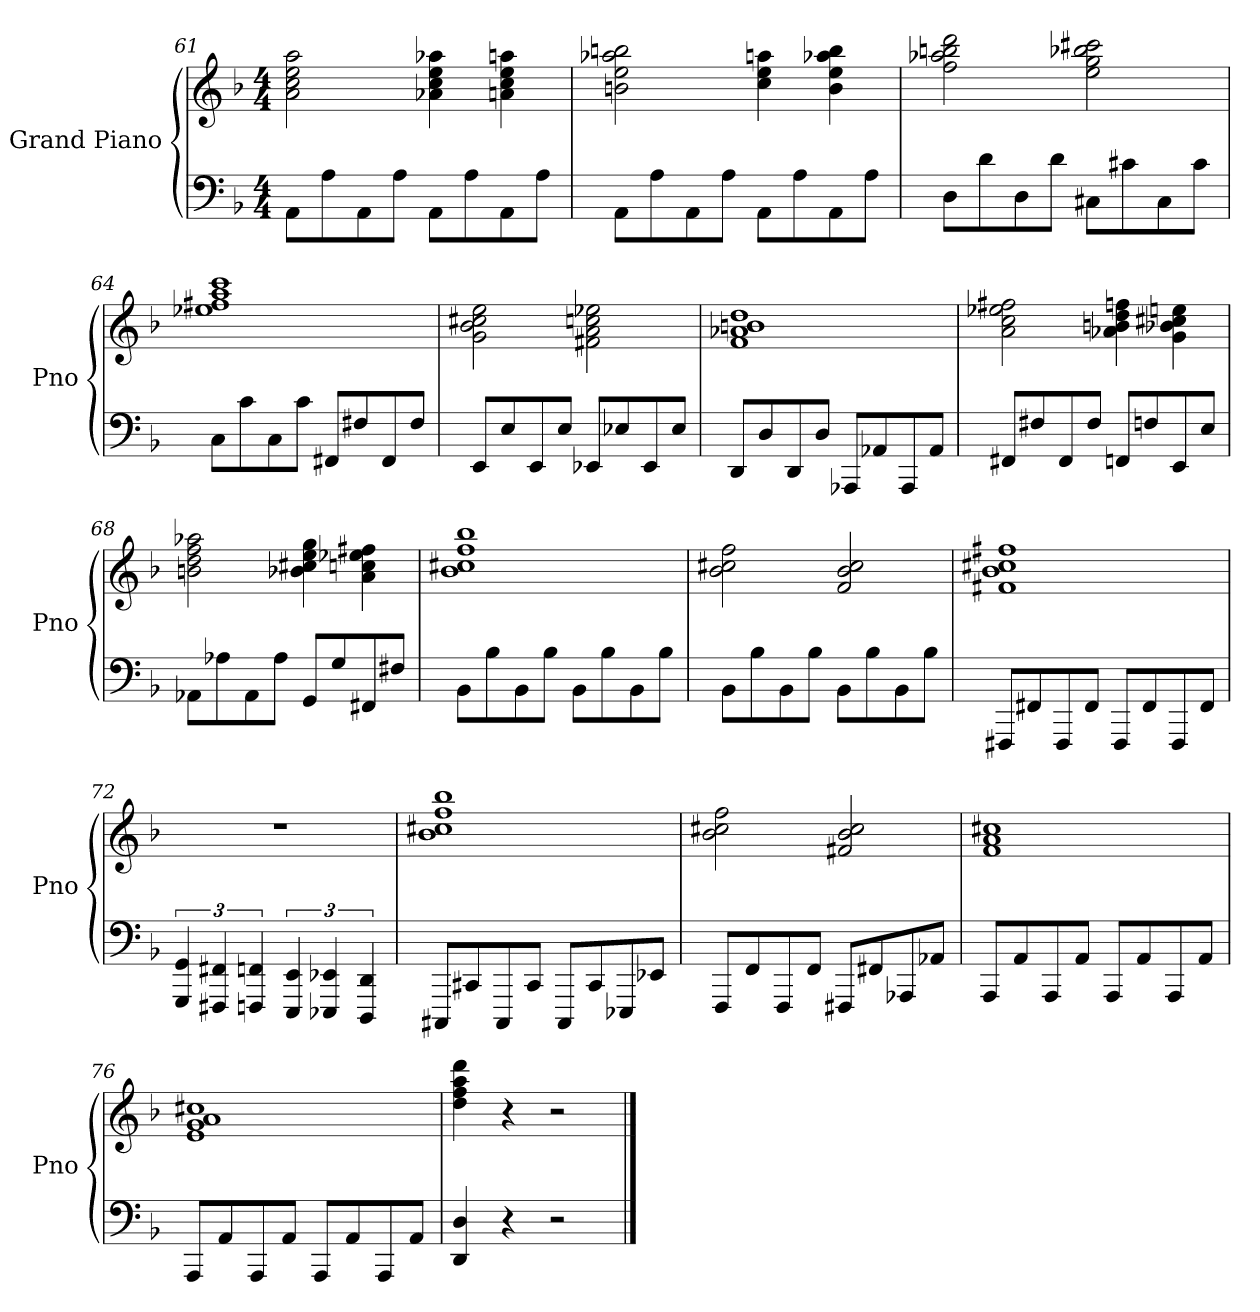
**kern	**kern
*part1	*part1
*staff2	*staff1
*I"Grand Piano	*
*I'Pno	*
*clefF4	*clefG2
*k[b-]	*k[b-]
*M4/4	*M4/4
=61	=61
8AA\L	2a\ 2cc\ 2ee\ 2aa\
8A\	.
8AA\	.
8A\J	.
8AA\L	4a-X\ 4cc\ 4ee\ 4aa-X\
8A\	.
8AA\	4an\ 4cc\ 4ee\ 4aan\
8A\J	.
=62	=62
8AA\L	2bn\ 2ee\ 2aa-X\ 2bbn\
8A\	.
8AA\	.
8A\J	.
8AA\L	4cc\ 4ee\ 4aan\
8A\	.
8AA\	4b\ 4ee\ 4aa-X\ 4bb\
8A\J	.
!!LO:LB:g=z
=63	=63
8D\L	2ff\ 2aa-X\ 2bbn\ 2ddd\
8d\	.
8D\	.
8d\J	.
8C#X\L	2ee\ 2gg\ 2bb-X\ 2ccc#X\
8c#X\	.
8C#\	.
8c#\J	.
=64	=64
8C\L	1ee-X 1ff#X 1aa 1ccc
8c\	.
8C\	.
8c\J	.
8FF#X/L	.
8F#X/	.
8FF#/	.
8F#/J	.
=65	=65
8EE/L	2g\ 2b-\ 2cc#X\ 2ee\
8E/	.
8EE/	.
8E/J	.
8EE-X/L	2f#X\ 2a\ 2ccn\ 2ee-X\
8E-X/	.
8EE-/	.
8E-/J	.
=66	=66
8DD/L	1f 1a-X 1bn 1dd
8D/	.
8DD/	.
8D/J	.
8AAA-X/L	.
8AA-X/	.
8AAA-/	.
8AA-/J	.
!!LO:LB:g=z
=67	=67
8FF#X/L	2a\ 2cc\ 2ee-X\ 2ff#X\
8F#X/	.
8FF#/	.
8F#/J	.
8FFn/L	4a-X\ 4bn\ 4dd\ 4ffn\
8Fn/	.
8EE/	4g\ 4b-X\ 4cc#X\ 4een\
8E/J	.
=68	=68
8AA-X\L	2bn\ 2dd\ 2ff\ 2aa-X\
8A-X\	.
8AA-\	.
8A-\J	.
8GG/L	4b-X\ 4cc#X\ 4ee\ 4gg\
8G/	.
8FF#X/	4a\ 4ccn\ 4ee-X\ 4ff#X\
8F#X/J	.
=69	=69
8BB-\L	1b- 1cc#X 1ff 1bb-
8B-\	.
8BB-\	.
8B-\J	.
8BB-\L	.
8B-\	.
8BB-\	.
8B-\J	.
=70	=70
8BB-\L	2b-\ 2cc#X\ 2ff\
8B-\	.
8BB-\	.
8B-\J	.
8BB-\L	2f/ 2b-/ 2cc#/
8B-\	.
8BB-\	.
8B-\J	.
!!LO:LB:g=z
=71	=71
8FFF#X/L	1f#X 1b- 1cc#X 1ff#X
8FF#X/	.
8FFF#/	.
8FF#/J	.
8FFF#/L	.
8FF#/	.
8FFF#/	.
8FF#/J	.
=72	=72
6GGG/ 6GG/	1r
6FFF#X/ 6FF#X/	.
6FFFn/ 6FFn/	.
6EEE/ 6EE/	.
6EEE-X/ 6EE-X/	.
6DDD/ 6DD/	.
=73	=73
8CCC#X/L	1b- 1cc#X 1ff 1bb-
8CC#X/	.
8CCC#/	.
8CC#/J	.
8CCC#/L	.
8CC#/	.
8EEE-X/	.
8EE-X/J	.
=74	=74
8FFF/L	2b-\ 2cc#X\ 2ff\
8FF/	.
8FFF/	.
8FF/J	.
8FFF#X/L	2f#X/ 2b-/ 2cc#/
8FF#X/	.
8AAA-X/	.
8AA-X/J	.
!!LO:PB:g=z
=75	=75
8AAA/L	1f 1a 1cc#X
8AA/	.
8AAA/	.
8AA/J	.
8AAA/L	.
8AA/	.
8AAA/	.
8AA/J	.
=76	=76
8AAA/L	1e 1g 1a 1cc#X
8AA/	.
8AAA/	.
8AA/J	.
8AAA/L	.
8AA/	.
8AAA/	.
8AA/J	.
=77	=77
4DD/ 4D/	4dd\ 4ff\ 4aa\ 4ddd\
4r	4r
2r	2r
==	==
*-	*-
